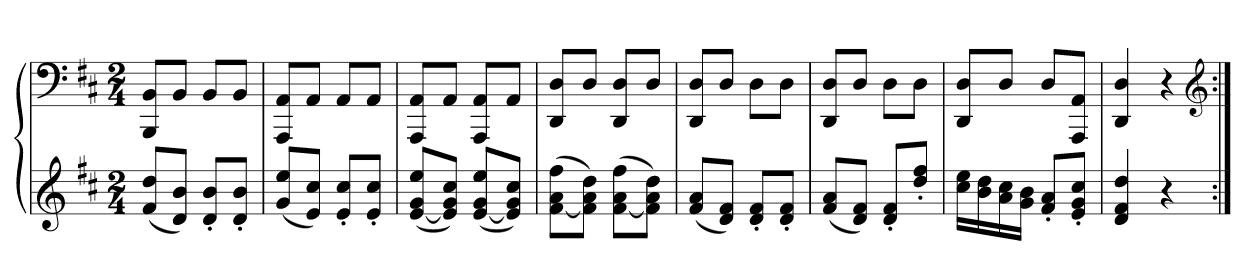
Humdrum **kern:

**kern	**kern
*part1	*part1
*staff2	*staff1
*clefG2	*clefF4
*k[f#c#]	*k[f#c#]
*D:	*D:
*M2/4	*M2/4
=	=
(8f# 8ddL	8BBB 8BBL
8d 8bJ)	8BBJ
8d' 8b'L	8BBL
8d' 8b'J	8BBJ
=	=
(8g 8eeL	8AAA 8AAL
8e 8cc#J)	8AAJ
8e' 8cc#'L	8AAL
8e' 8cc#'J	8AAJ
=	=
([8e 8g 8eeL	8AAA 8AAL
8e] 8g 8cc#J)	8AAJ
([8e 8g 8eeL	8AAA 8AAL
8e] 8g 8cc#J)	8AAJ
=	=
([8f# 8a 8ff#L	8DD 8DL
8f#] 8a 8ddJ)	8DJ
([8f# 8a 8ff#L	8DD 8DL
8f#] 8a 8ddJ)	8DJ
=	=
(8f# 8aL	8DD 8DL
8d 8f#J)	8DJ
8d' 8f#'L	8DL
8d' 8f#'J	8DJ
=	=
(8f# 8aL	8DD 8DL
8d 8f#J)	8DJ
8d' 8f#'L	8DL
8dd' 8ff#'J	8DJ
=	=
16cc# 16eeLL	8DD 8DL
16b 16dd	.
16a 16cc#	8DJ
16g 16bJJ	.
8f#' 8a'L	8DL
8e' 8g' 8cc#'J	8AAA 8AAJ
=	=
4d 4f# 4dd	4DD 4D
4r	4r
*	*clefG2
=:|!	=:|!
*-	*-
